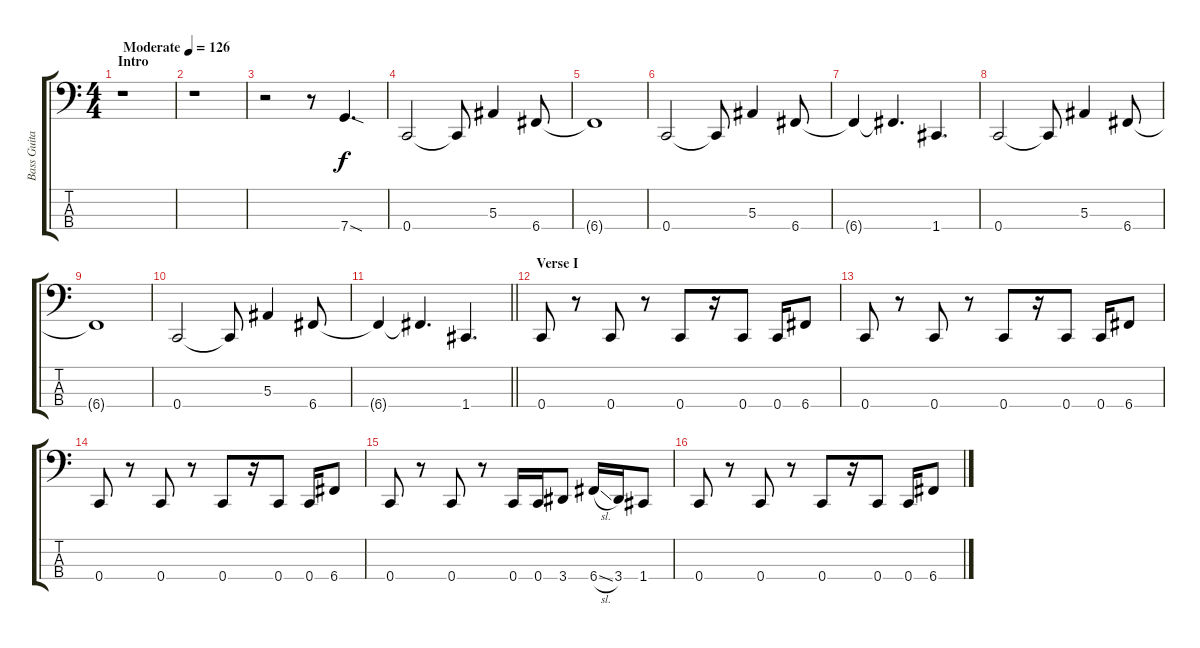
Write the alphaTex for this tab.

\track ("Bass Guitar" "Bass Guita") {instrument electricbassfinger}
\staff {score tabs}
\tuning (Eb2 Bb1 F1 C1) {hide}
\ts (4 4)
\section ("" "Intro")
\tempo (126 "Moderate")
\clef f4
\ks c
r.1{dy f instrument electricbassfinger} |
r.1 |
r.2 r.8 7.4{sod}.4{d} |
0.4.2 0.4{t}.8 5.3.4 6.4.8 |
6.4{t}.1 |
0.4.2 0.4{t}.8 5.3.4 6.4.8 |
6.4{t}.4 6.4{t}.4{d} 1.4.4{d} |
0.4.2 0.4{t}.8 5.3.4 6.4.8 |
6.4{t}.1 |
0.4.2 0.4{t}.8 5.3.4 6.4.8 |
\barLineRight lightlight
6.4{t}.4 6.4{t}.4{d} 1.4.4{d} |
\section ("" "Verse I")
0.4.8 r.8 0.4.8 r.8 0.4.8 r.16 0.4.8 0.4.16 6.4.8 |
0.4.8 r.8 0.4.8 r.8 0.4.8 r.16 0.4.8 0.4.16 6.4.8 |
0.4.8 r.8 0.4.8 r.8 0.4.8 r.16 0.4.8 0.4.16 6.4.8 |
0.4.8 r.8 0.4.8 r.8 0.4.16 0.4.16 3.4.8 6.4{sl}.16 3.4.16 1.4.8 |
0.4.8 r.8 0.4.8 r.8 0.4.8 r.16 0.4.8 0.4.16 6.4.8
